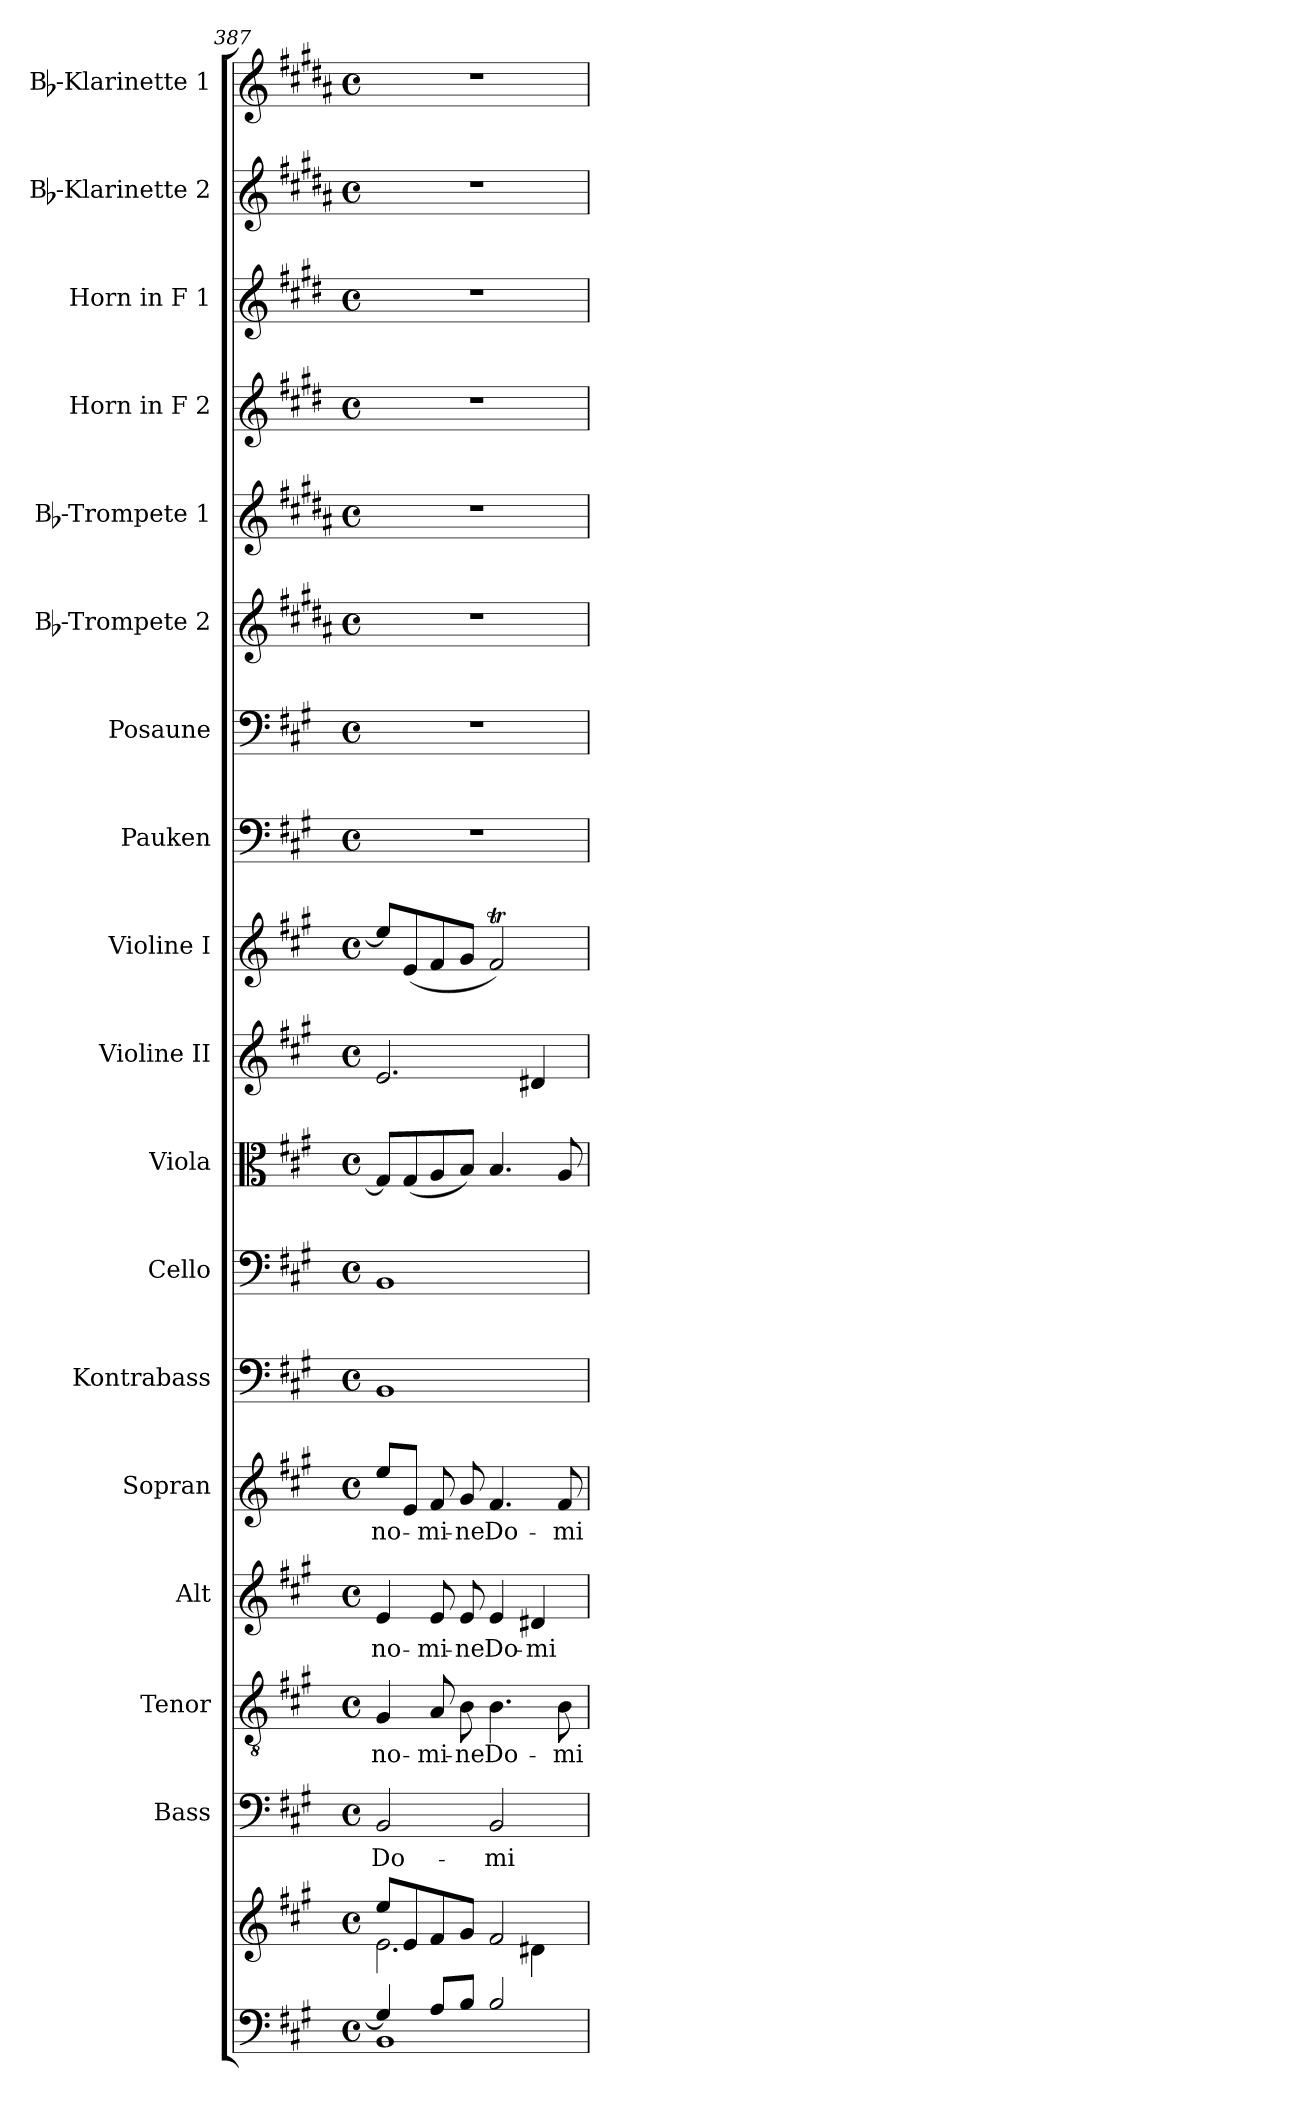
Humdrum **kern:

**kern	**kern	**kern	**text	**kern	**text	**kern	**text	**kern	**text	**kern	**kern	**kern	**kern	**kern	**kern	**kern	**kern	**kern	**kern	**kern	**kern	**kern
*part18	*part18	*part17	*part17	*part16	*part16	*part15	*part15	*part14	*part14	*part13	*part12	*part11	*part10	*part9	*part8	*part7	*part6	*part5	*part4	*part3	*part2	*part1
*staff19	*staff18	*staff17	*staff17	*staff16	*staff16	*staff15	*staff15	*staff14	*staff14	*staff13	*staff12	*staff11	*staff10	*staff9	*staff8	*staff7	*staff6	*staff5	*staff4	*staff3	*staff2	*staff1
*	*	*I"Bass	*	*I"Tenor	*	*I"Alt	*	*I"Sopran	*	*I"Kontrabass	*I"Cello	*I"Viola	*I"Violine II	*I"Violine I	*I"Pauken	*I"Posaune	*I"Bb-Trompete 2	*I"Bb-Trompete 1	*I"Horn in F 2	*I"Horn in F 1	*I"Bb-Klarinette 2	*I"Bb-Klarinette 1
*	*	*I'B.	*	*I'T.	*	*I'A.	*	*I'S.	*	*I'Kb.	*	*I'Vla.	*I'Vl. II	*I'Vl. I	*I'Pk.	*I'Pos.	*I'Bb Trp. 2	*I'Bb Trp. 1	*	*	*I'Bb Kl. 2	*I'Bb Kl. 1
*clefF4	*clefG2	*clefF4	*	*clefGv2	*	*clefG2	*	*clefG2	*	*clefF4	*clefF4	*clefC3	*clefG2	*clefG2	*clefF4	*clefF4	*clefG2	*clefG2	*clefG2	*clefG2	*clefG2	*clefG2
*	*	*	*	*	*	*	*	*	*	*ITrd7c12	*	*	*	*	*	*	*ITrd1c2	*ITrd1c2	*ITrd4c7	*ITrd4c7	*ITrd1c2	*ITrd1c2
*k[f#c#g#]	*k[f#c#g#]	*k[f#c#g#]	*	*k[f#c#g#]	*	*k[f#c#g#]	*	*k[f#c#g#]	*	*k[f#c#g#]	*k[f#c#g#]	*k[f#c#g#]	*k[f#c#g#]	*k[f#c#g#]	*k[f#c#g#]	*k[f#c#g#]	*k[f#c#g#]	*k[f#c#g#]	*k[f#c#g#]	*k[f#c#g#]	*k[f#c#g#]	*k[f#c#g#]
*A:	*A:	*A:	*	*A:	*	*A:	*	*A:	*	*A:	*A:	*A:	*A:	*A:	*A:	*A:	*A:	*A:	*A:	*A:	*A:	*A:
*M4/4	*M4/4	*M4/4	*	*M4/4	*	*M4/4	*	*M4/4	*	*M4/4	*M4/4	*M4/4	*M4/4	*M4/4	*M4/4	*M4/4	*M4/4	*M4/4	*M4/4	*M4/4	*M4/4	*M4/4
*met(c)	*met(c)	*met(c)	*	*met(c)	*	*met(c)	*	*met(c)	*	*met(c)	*met(c)	*met(c)	*met(c)	*met(c)	*met(c)	*met(c)	*met(c)	*met(c)	*met(c)	*met(c)	*met(c)	*met(c)
=387	=387	=387	=387	=387	=387	=387	=387	=387	=387	=387	=387	=387	=387	=387	=387	=387	=387	=387	=387	=387	=387	=387
*^	*^	*	*	*	*	*	*	*	*	*	*	*	*	*	*	*	*	*	*	*	*	*
!	!	!	!	!	!LO:LY:b	!	!LO:LY:b	!	!LO:LY:b	!	!LO:LY:b	!	!	!	!	!	!	!	!	!	!	!	!	!
4G#/]	1BB	8ee/L	2.e\	2BB/	Do-	4G#/	no-	4e/	no-	8ee/L	no-	1BBB	1BB	8G#/L]	2.e/	8ee/L]	1r	1r	1r	1r	1r	1r	1r	1r
.	.	8e/	.	.	.	.	.	.	.	8e/J	.	.	.	(<8G#/	.	(<8e/	.	.	.	.	.	.	.	.
!	!	!	!	!	!	!	!LO:LY:b	!	!LO:LY:b	!	!LO:LY:b	!	!	!	!	!	!	!	!	!	!	!	!	!
8A/L	.	8f#/	.	.	.	8A/	-mi-	8e/	-mi-	8f#/	-mi-	.	.	8A/	.	8f#/	.	.	.	.	.	.	.	.
!	!	!	!	!	!	!	!LO:LY:b	!	!LO:LY:b	!	!LO:LY:b	!	!	!	!	!	!	!	!	!	!	!	!	!
8B/J	.	8g#/J	.	.	.	8B\	-ne	8e/	-ne	8g#/	-ne	.	.	8B/J)	.	8g#/J	.	.	.	.	.	.	.	.
!	!	!	!	!	!LO:LY:b	!	!LO:LY:b	!	!LO:LY:b	!	!LO:LY:b	!	!	!	!	!	!	!	!	!	!	!	!	!
2B/	.	2f#/	.	2BB/	-mi-	4.B\	Do-	4e/	Do-	4.f#/	Do-	.	.	4.B/	.	2f#T/)	.	.	.	.	.	.	.	.
!	!	!	!	!	!	!	!	!	!LO:LY:b	!	!	!	!	!	!	!	!	!	!	!	!	!	!	!
.	.	.	4d#X\	.	.	.	.	4d#X/	-mi-	.	.	.	.	.	4d#X/	.	.	.	.	.	.	.	.	.
!	!	!	!	!	!	!	!LO:LY:b	!	!	!	!LO:LY:b	!	!	!	!	!	!	!	!	!	!	!	!	!
.	.	.	.	.	.	8B\	-mi-	.	.	8f#/	-mi-	.	.	8A/	.	.	.	.	.	.	.	.	.	.
*v	*v	*	*	*	*	*	*	*	*	*	*	*	*	*	*	*	*	*	*	*	*	*	*	*
*	*v	*v	*	*	*	*	*	*	*	*	*	*	*	*	*	*	*	*	*	*	*	*	*
=	=	=	=	=	=	=	=	=	=	=	=	=	=	=	=	=	=	=	=	=	=	=
*-	*-	*-	*-	*-	*-	*-	*-	*-	*-	*-	*-	*-	*-	*-	*-	*-	*-	*-	*-	*-	*-	*-
